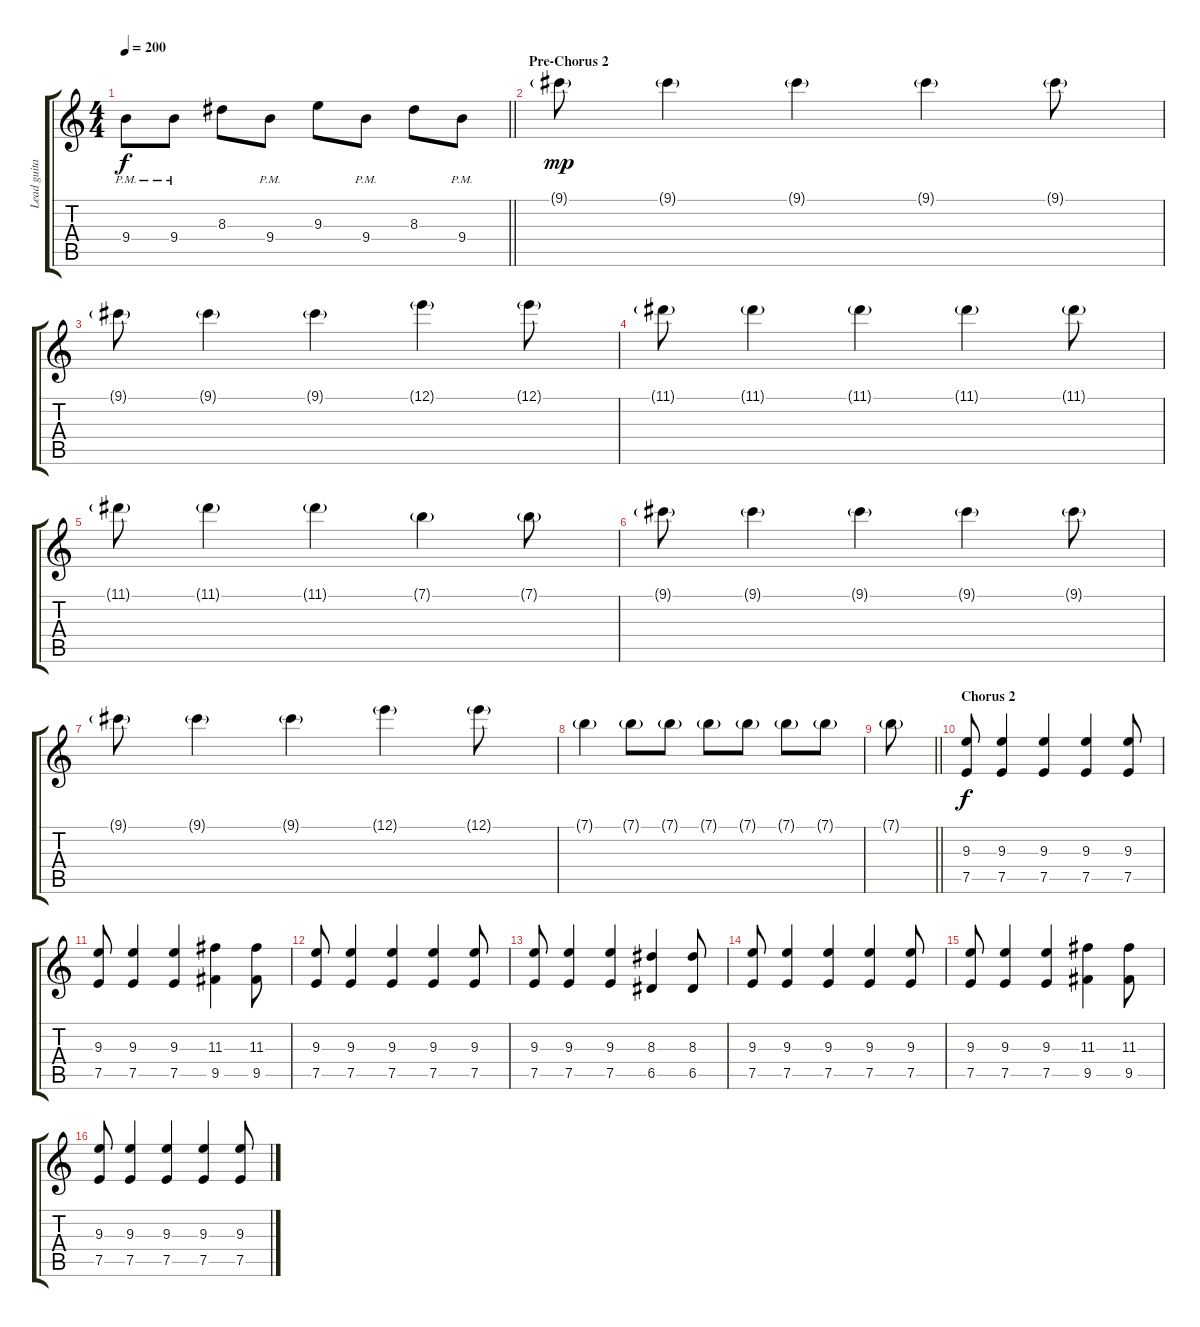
\track ("Lead guitar" "Lead guita") {instrument distortionguitar}
\staff {score tabs}
\tuning (E4 B3 G3 D3 A2 E2) {hide}
\ts (4 4)
\tempo 200
\clef g2
\barLineRight lightlight
\ks c
9.4{pm}.8{dy f} 9.4{pm}.8 8.3.8 9.4{pm}.8 9.3.8 9.4{pm}.8 8.3.8 9.4{pm}.8 |
\section ("" "Pre-Chorus 2")
9.1{g}.8{dy mp} 9.1{g}.4 9.1{g}.4 9.1{g}.4 9.1{g}.8 |
9.1{g}.8 9.1{g}.4 9.1{g}.4 12.1{g}.4 12.1{g}.8 |
11.1{g}.8 11.1{g}.4 11.1{g}.4 11.1{g}.4 11.1{g}.8 |
11.1{g}.8 11.1{g}.4 11.1{g}.4 7.1{g}.4 7.1{g}.8 |
9.1{g}.8 9.1{g}.4 9.1{g}.4 9.1{g}.4 9.1{g}.8 |
9.1{g}.8 9.1{g}.4 9.1{g}.4 12.1{g}.4 12.1{g}.8 |
7.1{g}.4 7.1{g}.8 7.1{g}.8 7.1{g}.8 7.1{g}.8 7.1{g}.8 7.1{g}.8 |
\barLineRight lightlight
7.1{g}.8 |
\section ("" "Chorus 2")
(9.3 7.5).8{dy f} (9.3 7.5).4 (9.3 7.5).4 (9.3 7.5).4 (9.3 7.5).8 |
(9.3 7.5).8 (9.3 7.5).4 (9.3 7.5).4 (11.3 9.5).4 (11.3 9.5).8 |
(9.3 7.5).8 (9.3 7.5).4 (9.3 7.5).4 (9.3 7.5).4 (9.3 7.5).8 |
(9.3 7.5).8 (9.3 7.5).4 (9.3 7.5).4 (8.3 6.5).4 (8.3 6.5).8 |
(9.3 7.5).8 (9.3 7.5).4 (9.3 7.5).4 (9.3 7.5).4 (9.3 7.5).8 |
(9.3 7.5).8 (9.3 7.5).4 (9.3 7.5).4 (11.3 9.5).4 (11.3 9.5).8 |
(9.3 7.5).8 (9.3 7.5).4 (9.3 7.5).4 (9.3 7.5).4 (9.3 7.5).8
